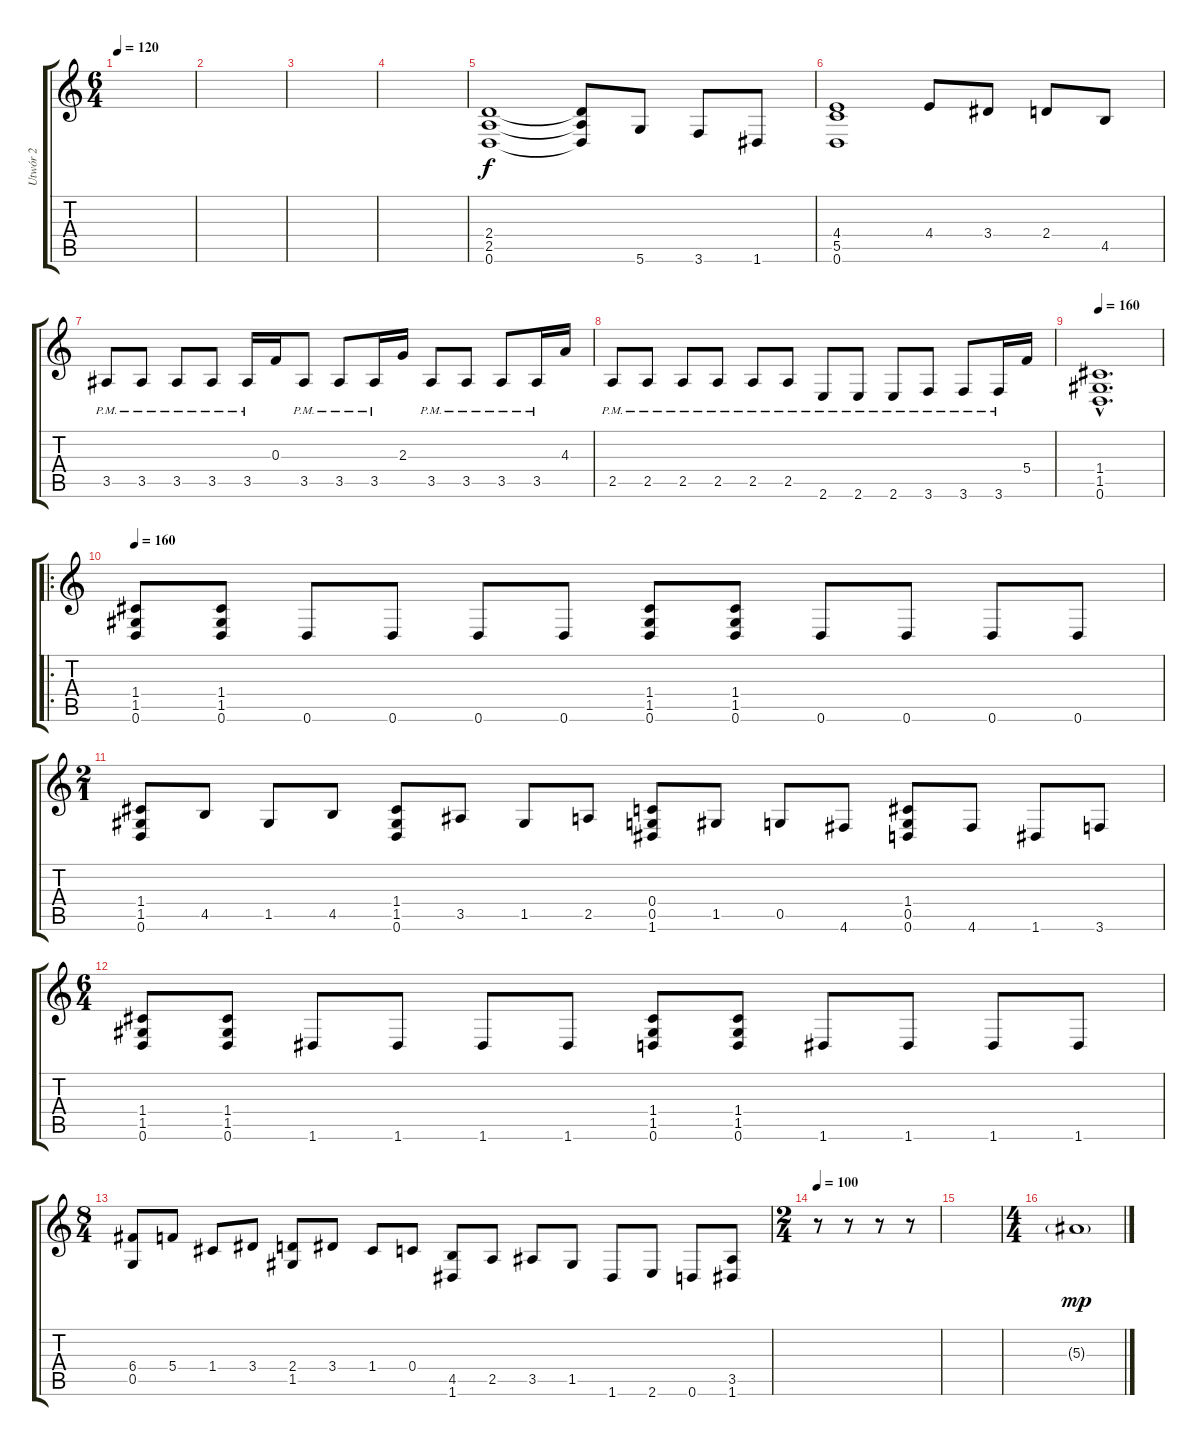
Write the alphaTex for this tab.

\track ("Utwór 2" "Utwór 2") {instrument distortionguitar}
\staff {score tabs}
\tuning (D4 A3 F3 C3 G2 D2) {hide}
\ts (6 4)
\tempo 120
\clef g2
\ks c
|
|
|
|
(2.4 2.5 0.6).1 (2.4{t} 2.5{t} 0.6{t}).8 5.6.8 3.6.8 1.6.8 |
(4.4 5.5 0.6).1 4.4.8 3.4.8 2.4.8 4.5.8 |
3.5{pm}.8 3.5{pm}.8 3.5{pm}.8 3.5{pm}.8 3.5{pm}.16 0.3.16 3.5{pm}.8 3.5{pm}.8 3.5{pm}.16 2.3.16 3.5{pm}.8 3.5{pm}.8 3.5{pm}.8 3.5{pm}.16 4.3.16 |
2.5{pm}.8 2.5{pm}.8 2.5{pm}.8 2.5{pm}.8 2.5{pm}.8 2.5{pm}.8 2.6{pm}.8 2.6{pm}.8 2.6{pm}.8 3.6{pm}.8 3.6{pm}.8 3.6{pm}.16 5.4.16 |
\tempo 160
(1.4{hac} 1.5{hac} 0.6{hac}).1{d} |
\ro
\tempo 160
(1.4 1.5 0.6).8 (1.4 1.5 0.6).8 0.6.8 0.6.8 0.6.8 0.6.8 (1.4 1.5 0.6).8 (1.4 1.5 0.6).8 0.6.8 0.6.8 0.6.8 0.6.8 |
\ts (2 1)
(1.4 1.5 0.6).8 4.5.8 1.5.8 4.5.8 (1.4 1.5 0.6).8 3.5.8 1.5.8 2.5.8 (0.4 0.5 1.6).8 1.5.8 0.5.8 4.6.8 (1.4 0.5 0.6).8 4.6.8 1.6.8 3.6.8 |
\ts (6 4)
(1.4 1.5 0.6).8 (1.4 1.5 0.6).8 1.6.8 1.6.8 1.6.8 1.6.8 (1.4 1.5 0.6).8 (1.4 1.5 0.6).8 1.6.8 1.6.8 1.6.8 1.6.8 |
\ts (8 4)
(6.4 0.5).8 5.4.8 1.4.8 3.4.8 (2.4 1.5).8 3.4.8 1.4.8 0.4.8 (4.5 1.6).8 2.5.8 3.5.8 1.5.8 1.6.8 2.6.8 0.6.8 (3.5 1.6).8 |
\ts (2 4)
\tempo 100
r.8 r.8 r.8 r.8 |
|
\ts (4 4)
5.3{g}.1{dy mp}
